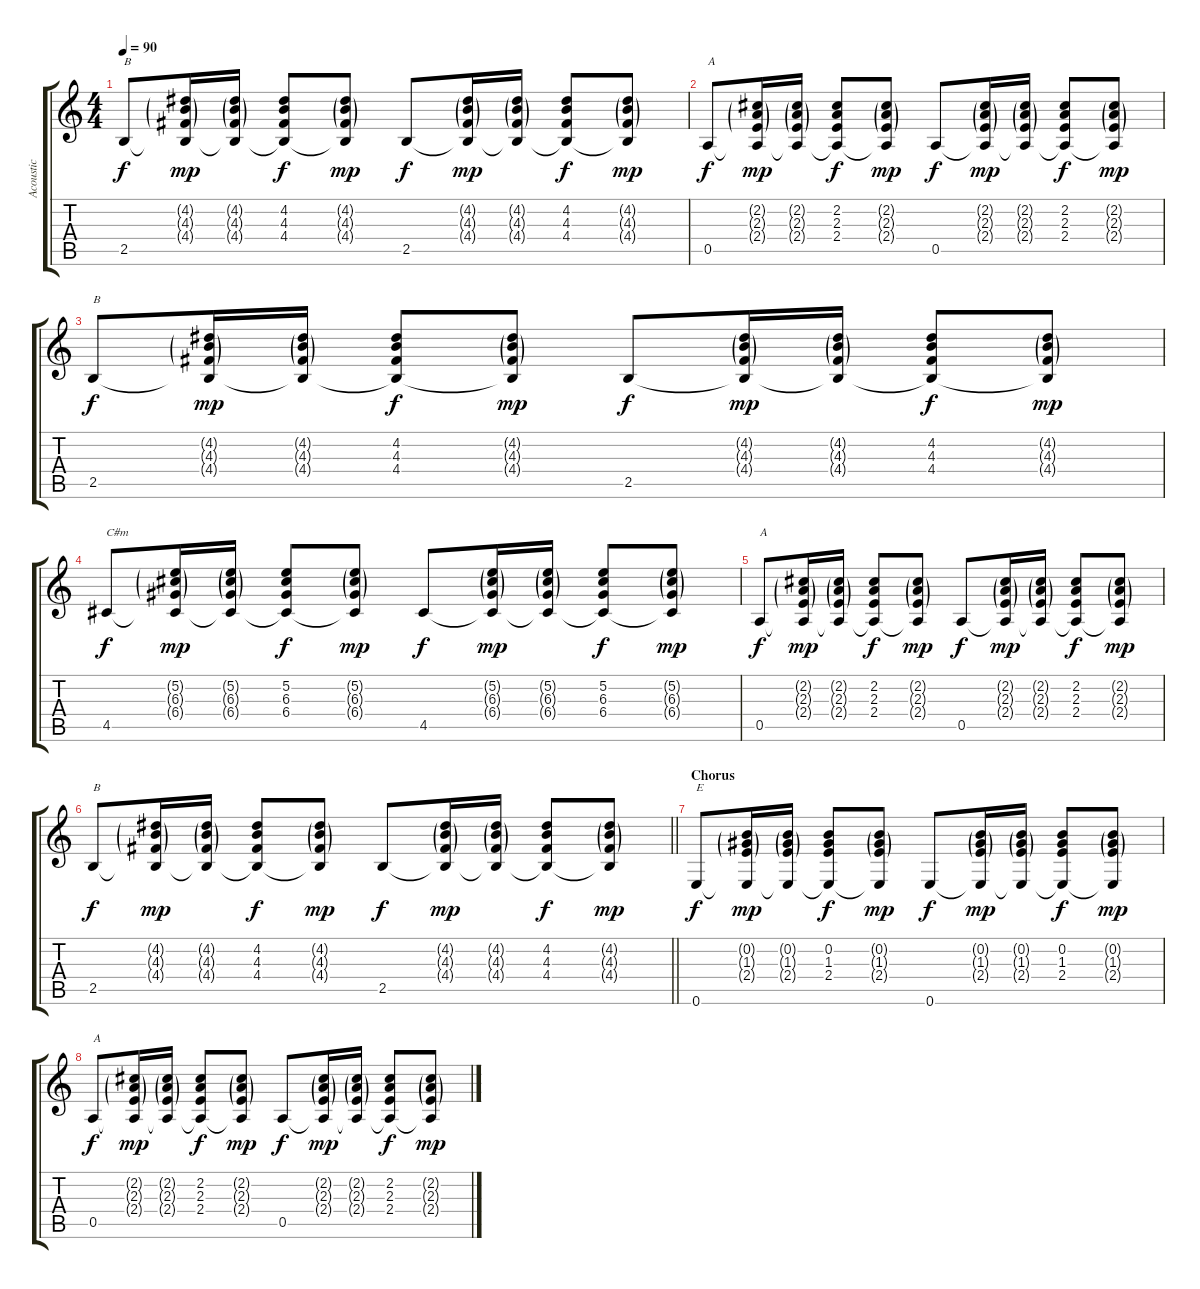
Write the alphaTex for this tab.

\track ("Acoustic" "Acoustic") {instrument acousticguitarsteel}
\staff {score tabs}
\tuning (E4 B3 G3 D3 A2 E2) {hide}
\ts (4 4)
\tempo 90
\clef g2
\ks c
2.5.8{txt "B" dy f} (4.2{g} 4.3{g} 4.4{g} 2.5{t}).16{dy mp} (4.2{g} 4.3{g} 4.4{g} 2.5{t}).16 (4.2 4.3 4.4 2.5{t}).8{dy f} (4.2{g} 4.3{g} 4.4{g} 2.5{t}).8{dy mp} 2.5.8{dy f} (4.2{g} 4.3{g} 4.4{g} 2.5{t}).16{dy mp} (4.2{g} 4.3{g} 4.4{g} 2.5{t}).16 (4.2 4.3 4.4 2.5{t}).8{dy f} (4.2{g} 4.3{g} 4.4{g} 2.5{t}).8{dy mp} |
0.5.8{txt "A" dy f} (2.2{g} 2.3{g} 2.4{g} 0.5{t}).16{dy mp} (2.2{g} 2.3{g} 2.4{g} 0.5{t}).16 (2.2 2.3 2.4 0.5{t}).8{dy f} (2.2{g} 2.3{g} 2.4{g} 0.5{t}).8{dy mp} 0.5.8{dy f} (2.2{g} 2.3{g} 2.4{g} 0.5{t}).16{dy mp} (2.2{g} 2.3{g} 2.4{g} 0.5{t}).16 (2.2 2.3 2.4 0.5{t}).8{dy f} (2.2{g} 2.3{g} 2.4{g} 0.5{t}).8{dy mp} |
2.5.8{txt "B" dy f} (4.2{g} 4.3{g} 4.4{g} 2.5{t}).16{dy mp} (4.2{g} 4.3{g} 4.4{g} 2.5{t}).16 (4.2 4.3 4.4 2.5{t}).8{dy f} (4.2{g} 4.3{g} 4.4{g} 2.5{t}).8{dy mp} 2.5.8{dy f} (4.2{g} 4.3{g} 4.4{g} 2.5{t}).16{dy mp} (4.2{g} 4.3{g} 4.4{g} 2.5{t}).16 (4.2 4.3 4.4 2.5{t}).8{dy f} (4.2{g} 4.3{g} 4.4{g} 2.5{t}).8{dy mp} |
4.5.8{txt "C#m" dy f} (5.2{g} 6.3{g} 6.4{g} 4.5{t}).16{dy mp} (5.2{g} 6.3{g} 6.4{g} 4.5{t}).16 (5.2 6.3 6.4 4.5{t}).8{dy f} (5.2{g} 6.3{g} 6.4{g} 4.5{t}).8{dy mp} 4.5.8{dy f} (5.2{g} 6.3{g} 6.4{g} 4.5{t}).16{dy mp} (5.2{g} 6.3{g} 6.4{g} 4.5{t}).16 (5.2 6.3 6.4 4.5{t}).8{dy f} (5.2{g} 6.3{g} 6.4{g} 4.5{t}).8{dy mp} |
0.5.8{txt "A" dy f} (2.2{g} 2.3{g} 2.4{g} 0.5{t}).16{dy mp} (2.2{g} 2.3{g} 2.4{g} 0.5{t}).16 (2.2 2.3 2.4 0.5{t}).8{dy f} (2.2{g} 2.3{g} 2.4{g} 0.5{t}).8{dy mp} 0.5.8{dy f} (2.2{g} 2.3{g} 2.4{g} 0.5{t}).16{dy mp} (2.2{g} 2.3{g} 2.4{g} 0.5{t}).16 (2.2 2.3 2.4 0.5{t}).8{dy f} (2.2{g} 2.3{g} 2.4{g} 0.5{t}).8{dy mp} |
\barLineRight lightlight
2.5.8{txt "B" dy f} (4.2{g} 4.3{g} 4.4{g} 2.5{t}).16{dy mp} (4.2{g} 4.3{g} 4.4{g} 2.5{t}).16 (4.2 4.3 4.4 2.5{t}).8{dy f} (4.2{g} 4.3{g} 4.4{g} 2.5{t}).8{dy mp} 2.5.8{dy f} (4.2{g} 4.3{g} 4.4{g} 2.5{t}).16{dy mp} (4.2{g} 4.3{g} 4.4{g} 2.5{t}).16 (4.2 4.3 4.4 2.5{t}).8{dy f} (4.2{g} 4.3{g} 4.4{g} 2.5{t}).8{dy mp} |
\section ("" "Chorus")
0.6.8{txt "E" dy f} (0.2{g} 1.3{g} 2.4{g} 0.6{t}).16{dy mp} (0.2{g} 1.3{g} 2.4{g} 0.6{t}).16 (0.2 1.3 2.4 0.6{t}).8{dy f} (0.2{g} 1.3{g} 2.4{g} 0.6{t}).8{dy mp} 0.6.8{dy f} (0.2{g} 1.3{g} 2.4{g} 0.6{t}).16{dy mp} (0.2{g} 1.3{g} 2.4{g} 0.6{t}).16 (0.2 1.3 2.4 0.6{t}).8{dy f} (0.2{g} 1.3{g} 2.4{g} 0.6{t}).8{dy mp} |
0.5.8{txt "A" dy f} (2.2{g} 2.3{g} 2.4{g} 0.5{t}).16{dy mp} (2.2{g} 2.3{g} 2.4{g} 0.5{t}).16 (2.2 2.3 2.4 0.5{t}).8{dy f} (2.2{g} 2.3{g} 2.4{g} 0.5{t}).8{dy mp} 0.5.8{dy f} (2.2{g} 2.3{g} 2.4{g} 0.5{t}).16{dy mp} (2.2{g} 2.3{g} 2.4{g} 0.5{t}).16 (2.2 2.3 2.4 0.5{t}).8{dy f} (2.2{g} 2.3{g} 2.4{g} 0.5{t}).8{dy mp}
